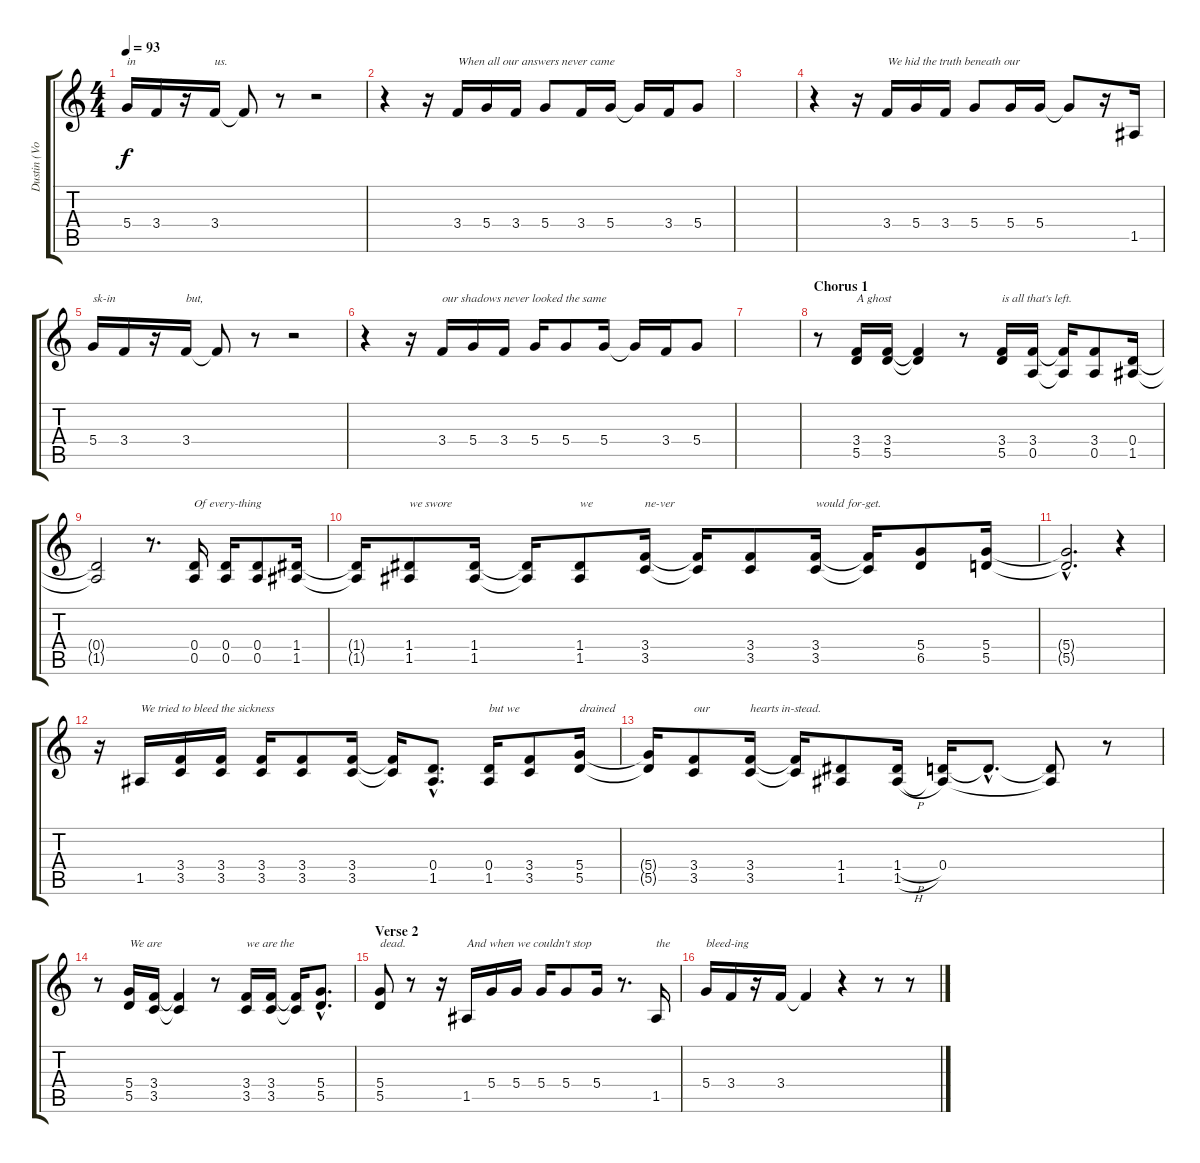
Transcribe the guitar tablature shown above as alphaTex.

\track ("Dustin (Vocals)" "Dustin (Vo") {instrument oboe}
\staff {score tabs}
\tuning (E5 B4 G4 D4 A3 E3) {hide}
\ts (4 4)
\tempo 93
\clef g2
\ks c
5.4.16{txt "in " dy f} 3.4.16 r.16 3.4.16{txt "us."} 3.4{t}.8 r.8 r.2 |
r.4 r.16 3.4.16{txt "When all our answers never came"} 5.4.16 3.4.16 5.4.8 3.4.16 5.4.16 5.4{t}.16 3.4.16 5.4.8 |
|
r.4 r.16 3.4.16{txt "We hid the truth beneath our"} 5.4.16 3.4.16 5.4.8 5.4.16 5.4.16 5.4{t}.8 r.16 1.5.16 |
5.4.16{txt "sk-in"} 3.4.16 r.16 3.4.16{txt "but,"} 3.4{t}.8 r.8 r.2 |
r.4 r.16 3.4.16{txt "our shadows never looked the same"} 5.4.16 3.4.16 5.4.16 5.4.8 5.4.16 5.4{t}.16 3.4.16 5.4.8 |
|
\section ("" "Chorus 1")
r.8 (3.4 5.5).16{txt "A ghost"} (3.4 5.5).16 (3.4{t} 5.5{t}).4 r.8 (3.4 5.5).16{txt "is all that's left."} (3.4 0.5).16 (3.4{t} 0.5{t}).16 (3.4 0.5).8 (0.4 1.5).16 |
(0.4{t} 1.5{t}).2 r.8{d} (0.4 0.5).16{txt "Of every-thing"} (0.4 0.5).16 (0.4 0.5).8 (1.4 1.5).16 |
(1.4{t} 1.5{t}).16 (1.4 1.5).8{txt "we swore "} (1.4 1.5).16 (1.4{t} 1.5{t}).16 (1.4 1.5).8{txt "we "} (3.4 3.5).16{txt "ne-ver"} (3.4{t} 3.5{t}).16 (3.4 3.5).8 (3.4 3.5).16{txt "would for-get."} (3.4{t} 3.5{t}).16 (5.4 6.5).8 (5.4 5.5).16 |
(5.4{hac t} 5.5{hac t}).2{d} r.4 |
r.16 1.5.16{txt "We tried to bleed the sickness"} (3.4 3.5).16 (3.4 3.5).16 (3.4 3.5).16 (3.4 3.5).8 (3.4 3.5).16 (3.4{t} 3.5{t}).16 (0.4{hac} 1.5{hac}).8{d} (0.4 1.5).16{txt "but we"} (3.4 3.5).8 (5.4 5.5).16{txt "drained"} |
(5.4{t} 5.5{t}).16 (3.4 3.5).8{txt "our"} (3.4 3.5).16{txt "hearts in-stead."} (3.4{t} 3.5{t}).16 (1.4 1.5).8 (1.4{h} 1.5{h}).16 (0.4 1.5{t}).16 0.4{hac t}.8{d} (0.4{t} 1.5{t}).8 r.8 |
r.8 (5.4 5.5).16{txt "We are"} (3.4 3.5).16 (3.4{t} 3.5{t}).4 r.8 (3.4 3.5).16{txt "we are the"} (3.4 3.5).16 (3.4{t} 3.5{t}).16 (5.4{hac} 5.5{hac}).8{d} |
\section ("" "Verse 2")
(5.4 5.5).8{txt "dead."} r.8 r.16 1.5.16{txt "And when we couldn't stop"} 5.4.16 5.4.16 5.4.16 5.4.8 5.4.16 r.8{d} 1.5.16{txt "the"} |
5.4.16{txt "bleed-ing"} 3.4.16 r.16 3.4.16 3.4{t}.4 r.4 r.8 r.8
